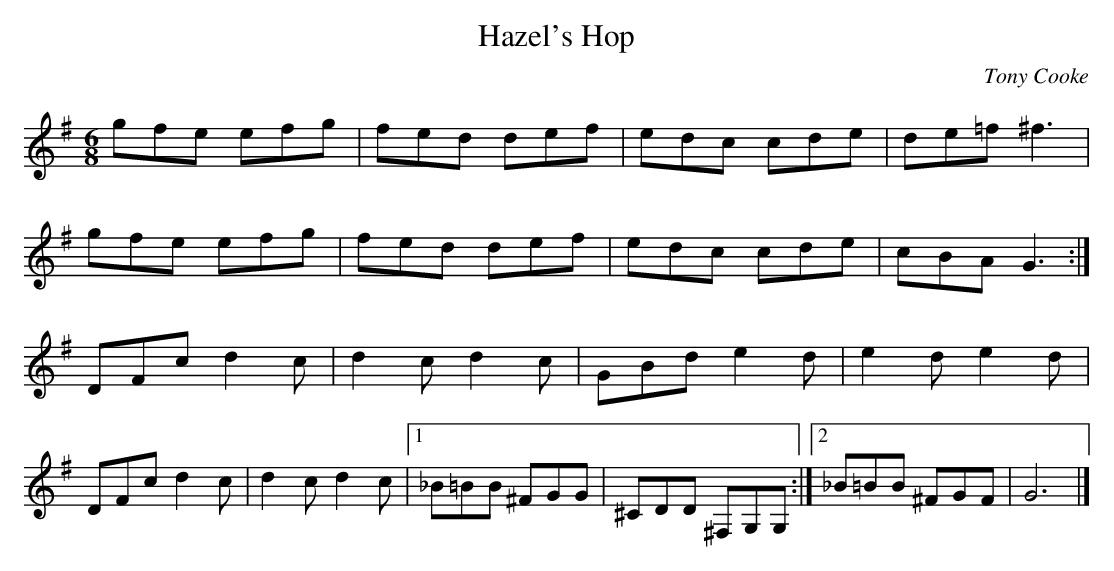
X:1
T:Hazel's Hop
C:Tony Cooke
M:6/8
K:G clef=treble
gfe efg | fed def | edc cde | de=f ^f3 |
gfe efg | fed def | edc cde | cBA G3 :|
DFc d2c | d2c d2c | GBd e2d | e2d e2d |
DFc d2c | d2c d2c |1 _B=BB ^FGG| ^CDD ^F,G,G, :|2 _B=BB ^FGF | G6 |]
